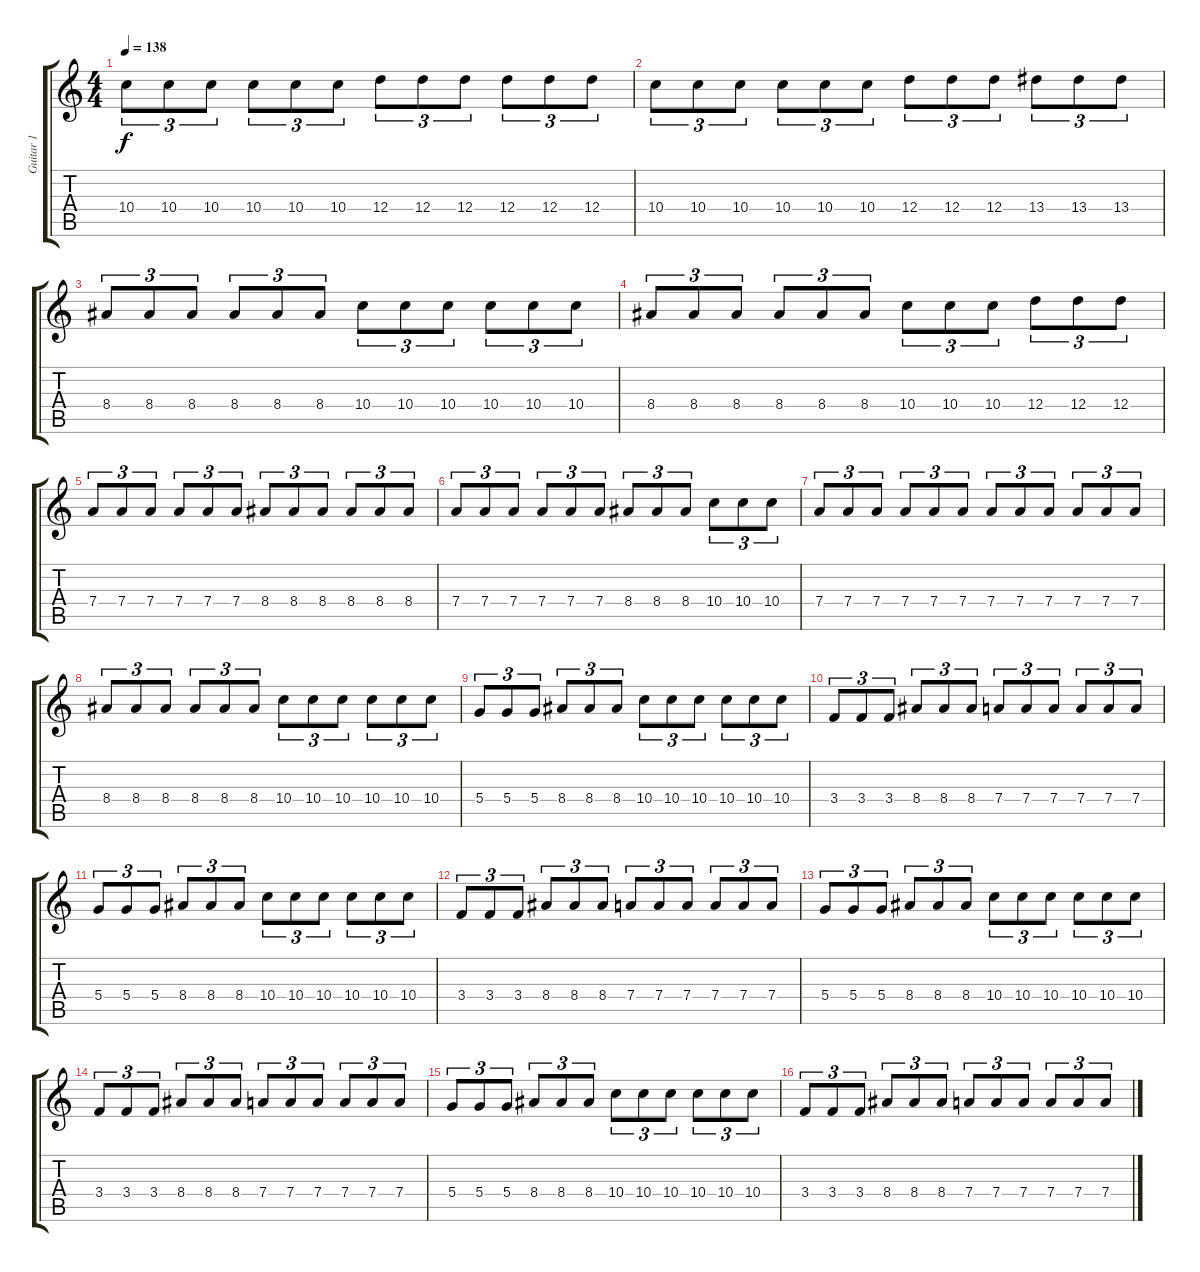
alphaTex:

\track ("Guitar 1" "Guitar 1") {instrument distortionguitar}
\staff {score tabs}
\tuning (E4 B3 G3 D3 A2 E2) {hide}
\ts (4 4)
\tempo 138
\clef g2
\ks c
10.4.8{tu (3 2) dy f} 10.4.8{tu (3 2)} 10.4.8{tu (3 2)} 10.4.8{tu (3 2)} 10.4.8{tu (3 2)} 10.4.8{tu (3 2)} 12.4.8{tu (3 2)} 12.4.8{tu (3 2)} 12.4.8{tu (3 2)} 12.4.8{tu (3 2)} 12.4.8{tu (3 2)} 12.4.8{tu (3 2)} |
10.4.8{tu (3 2)} 10.4.8{tu (3 2)} 10.4.8{tu (3 2)} 10.4.8{tu (3 2)} 10.4.8{tu (3 2)} 10.4.8{tu (3 2)} 12.4.8{tu (3 2)} 12.4.8{tu (3 2)} 12.4.8{tu (3 2)} 13.4.8{tu (3 2)} 13.4.8{tu (3 2)} 13.4.8{tu (3 2)} |
8.4.8{tu (3 2)} 8.4.8{tu (3 2)} 8.4.8{tu (3 2)} 8.4.8{tu (3 2)} 8.4.8{tu (3 2)} 8.4.8{tu (3 2)} 10.4.8{tu (3 2)} 10.4.8{tu (3 2)} 10.4.8{tu (3 2)} 10.4.8{tu (3 2)} 10.4.8{tu (3 2)} 10.4.8{tu (3 2)} |
8.4.8{tu (3 2)} 8.4.8{tu (3 2)} 8.4.8{tu (3 2)} 8.4.8{tu (3 2)} 8.4.8{tu (3 2)} 8.4.8{tu (3 2)} 10.4.8{tu (3 2)} 10.4.8{tu (3 2)} 10.4.8{tu (3 2)} 12.4.8{tu (3 2)} 12.4.8{tu (3 2)} 12.4.8{tu (3 2)} |
7.4.8{tu (3 2)} 7.4.8{tu (3 2)} 7.4.8{tu (3 2)} 7.4.8{tu (3 2)} 7.4.8{tu (3 2)} 7.4.8{tu (3 2)} 8.4.8{tu (3 2)} 8.4.8{tu (3 2)} 8.4.8{tu (3 2)} 8.4.8{tu (3 2)} 8.4.8{tu (3 2)} 8.4.8{tu (3 2)} |
7.4.8{tu (3 2)} 7.4.8{tu (3 2)} 7.4.8{tu (3 2)} 7.4.8{tu (3 2)} 7.4.8{tu (3 2)} 7.4.8{tu (3 2)} 8.4.8{tu (3 2)} 8.4.8{tu (3 2)} 8.4.8{tu (3 2)} 10.4.8{tu (3 2)} 10.4.8{tu (3 2)} 10.4.8{tu (3 2)} |
7.4.8{tu (3 2)} 7.4.8{tu (3 2)} 7.4.8{tu (3 2)} 7.4.8{tu (3 2)} 7.4.8{tu (3 2)} 7.4.8{tu (3 2)} 7.4.8{tu (3 2)} 7.4.8{tu (3 2)} 7.4.8{tu (3 2)} 7.4.8{tu (3 2)} 7.4.8{tu (3 2)} 7.4.8{tu (3 2)} |
8.4.8{tu (3 2)} 8.4.8{tu (3 2)} 8.4.8{tu (3 2)} 8.4.8{tu (3 2)} 8.4.8{tu (3 2)} 8.4.8{tu (3 2)} 10.4.8{tu (3 2)} 10.4.8{tu (3 2)} 10.4.8{tu (3 2)} 10.4.8{tu (3 2)} 10.4.8{tu (3 2)} 10.4.8{tu (3 2)} |
5.4.8{tu (3 2)} 5.4.8{tu (3 2)} 5.4.8{tu (3 2)} 8.4.8{tu (3 2)} 8.4.8{tu (3 2)} 8.4.8{tu (3 2)} 10.4.8{tu (3 2)} 10.4.8{tu (3 2)} 10.4.8{tu (3 2)} 10.4.8{tu (3 2)} 10.4.8{tu (3 2)} 10.4.8{tu (3 2)} |
3.4.8{tu (3 2)} 3.4.8{tu (3 2)} 3.4.8{tu (3 2)} 8.4.8{tu (3 2)} 8.4.8{tu (3 2)} 8.4.8{tu (3 2)} 7.4.8{tu (3 2)} 7.4.8{tu (3 2)} 7.4.8{tu (3 2)} 7.4.8{tu (3 2)} 7.4.8{tu (3 2)} 7.4.8{tu (3 2)} |
5.4.8{tu (3 2)} 5.4.8{tu (3 2)} 5.4.8{tu (3 2)} 8.4.8{tu (3 2)} 8.4.8{tu (3 2)} 8.4.8{tu (3 2)} 10.4.8{tu (3 2)} 10.4.8{tu (3 2)} 10.4.8{tu (3 2)} 10.4.8{tu (3 2)} 10.4.8{tu (3 2)} 10.4.8{tu (3 2)} |
3.4.8{tu (3 2)} 3.4.8{tu (3 2)} 3.4.8{tu (3 2)} 8.4.8{tu (3 2)} 8.4.8{tu (3 2)} 8.4.8{tu (3 2)} 7.4.8{tu (3 2)} 7.4.8{tu (3 2)} 7.4.8{tu (3 2)} 7.4.8{tu (3 2)} 7.4.8{tu (3 2)} 7.4.8{tu (3 2)} |
5.4.8{tu (3 2)} 5.4.8{tu (3 2)} 5.4.8{tu (3 2)} 8.4.8{tu (3 2)} 8.4.8{tu (3 2)} 8.4.8{tu (3 2)} 10.4.8{tu (3 2)} 10.4.8{tu (3 2)} 10.4.8{tu (3 2)} 10.4.8{tu (3 2)} 10.4.8{tu (3 2)} 10.4.8{tu (3 2)} |
3.4.8{tu (3 2)} 3.4.8{tu (3 2)} 3.4.8{tu (3 2)} 8.4.8{tu (3 2)} 8.4.8{tu (3 2)} 8.4.8{tu (3 2)} 7.4.8{tu (3 2)} 7.4.8{tu (3 2)} 7.4.8{tu (3 2)} 7.4.8{tu (3 2)} 7.4.8{tu (3 2)} 7.4.8{tu (3 2)} |
5.4.8{tu (3 2)} 5.4.8{tu (3 2)} 5.4.8{tu (3 2)} 8.4.8{tu (3 2)} 8.4.8{tu (3 2)} 8.4.8{tu (3 2)} 10.4.8{tu (3 2)} 10.4.8{tu (3 2)} 10.4.8{tu (3 2)} 10.4.8{tu (3 2)} 10.4.8{tu (3 2)} 10.4.8{tu (3 2)} |
3.4.8{tu (3 2)} 3.4.8{tu (3 2)} 3.4.8{tu (3 2)} 8.4.8{tu (3 2)} 8.4.8{tu (3 2)} 8.4.8{tu (3 2)} 7.4.8{tu (3 2)} 7.4.8{tu (3 2)} 7.4.8{tu (3 2)} 7.4.8{tu (3 2)} 7.4.8{tu (3 2)} 7.4.8{tu (3 2)}
